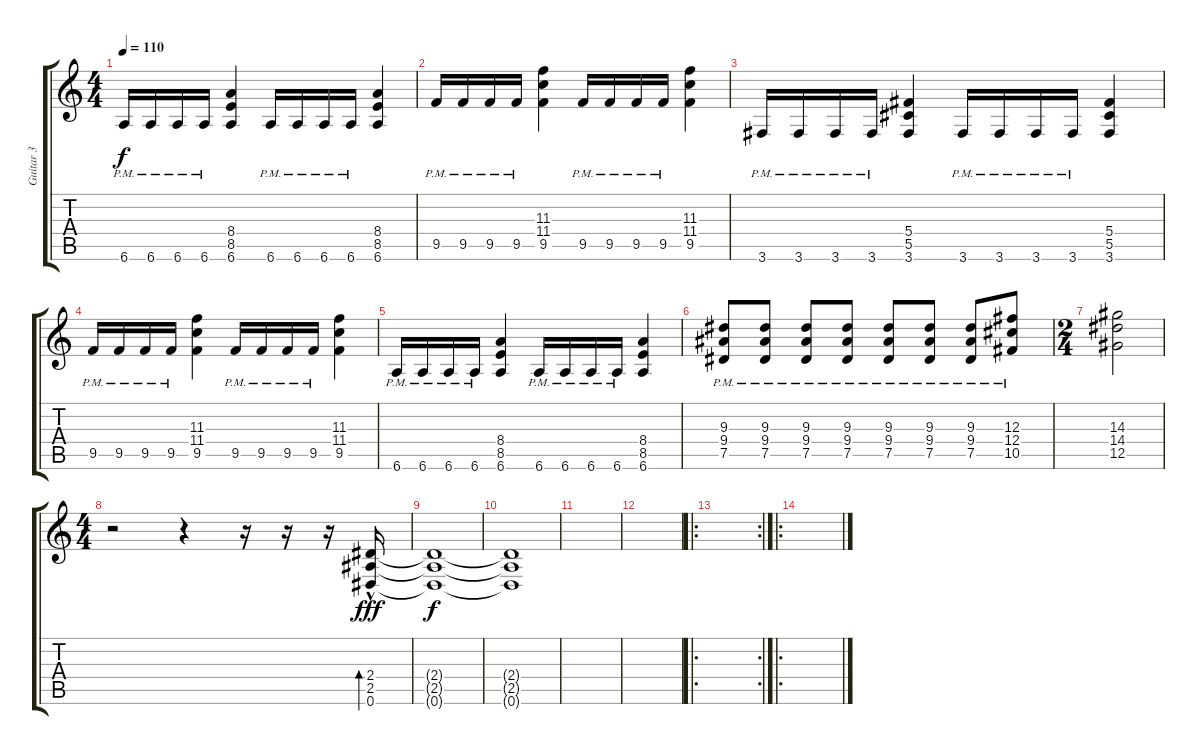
\track ("Guitar 3" "Guitar 3") {instrument overdrivenguitar}
\staff {score tabs}
\tuning (Eb4 Bb3 Gb3 Db3 Ab2 Eb2) {hide}
\ts (4 4)
\tempo 110
\clef g2
\ks c
6.6{pm}.16{dy f} 6.6{pm}.16 6.6{pm}.16 6.6{pm}.16 (8.4 8.5 6.6).4 6.6{pm}.16 6.6{pm}.16 6.6{pm}.16 6.6{pm}.16 (8.4 8.5 6.6).4 |
9.5{pm}.16 9.5{pm}.16 9.5{pm}.16 9.5{pm}.16 (11.3 11.4 9.5).4 9.5{pm}.16 9.5{pm}.16 9.5{pm}.16 9.5{pm}.16 (11.3 11.4 9.5).4 |
3.6{pm}.16 3.6{pm}.16 3.6{pm}.16 3.6{pm}.16 (5.4 5.5 3.6).4 3.6{pm}.16 3.6{pm}.16 3.6{pm}.16 3.6{pm}.16 (5.4 5.5 3.6).4 |
9.5{pm}.16 9.5{pm}.16 9.5{pm}.16 9.5{pm}.16 (11.3 11.4 9.5).4 9.5{pm}.16 9.5{pm}.16 9.5{pm}.16 9.5{pm}.16 (11.3 11.4 9.5).4 |
6.6{pm}.16 6.6{pm}.16 6.6{pm}.16 6.6{pm}.16 (8.4 8.5 6.6).4 6.6{pm}.16 6.6{pm}.16 6.6{pm}.16 6.6{pm}.16 (8.4 8.5 6.6).4 |
(9.3{pm} 9.4{pm} 7.5{pm}).8 (9.3{pm} 9.4{pm} 7.5{pm}).8 (9.3{pm} 9.4{pm} 7.5{pm}).8 (9.3{pm} 9.4{pm} 7.5{pm}).8 (9.3{pm} 9.4{pm} 7.5{pm}).8 (9.3{pm} 9.4{pm} 7.5{pm}).8 (9.3{pm} 9.4{pm} 7.5{pm}).8 (12.3{pm} 12.4{pm} 10.5{pm}).8 |
\ts (2 4)
(14.3 14.4 12.5).2 |
\ts (4 4)
r.2 r.4 r.16 r.16 r.16 (2.4{hac} 2.5{hac} 0.6{hac}).16{bd 480 dy fff} |
(2.4{t} 2.5{t} 0.6{t}).1{dy f} |
(2.4{t} 2.5{t} 0.6{t}).1 |
|
|
\ro
\rc 2
|
\ro
